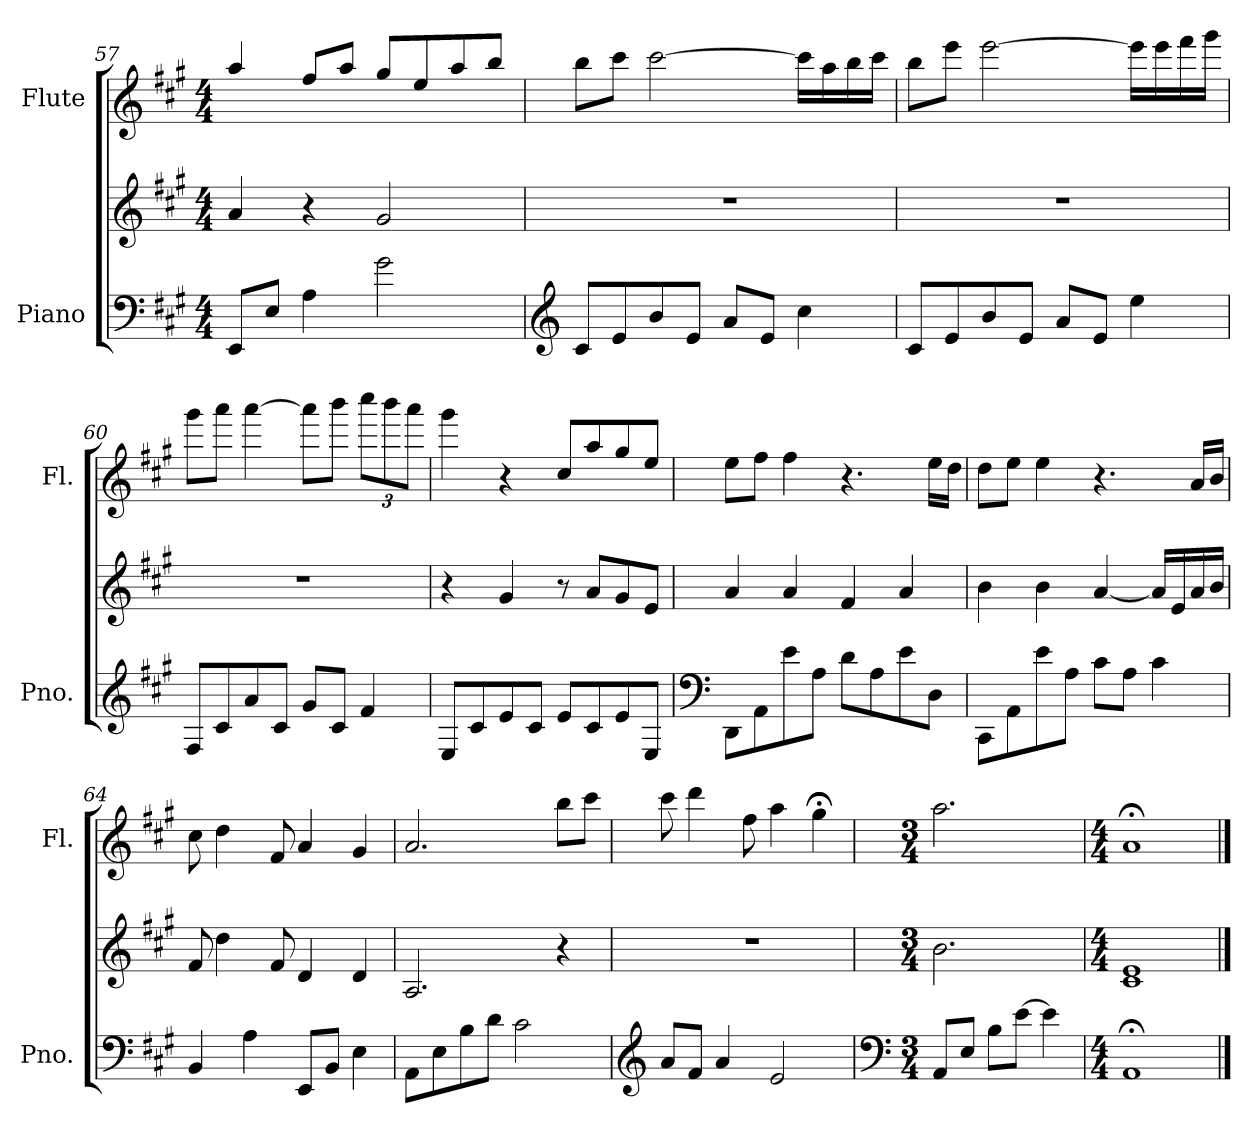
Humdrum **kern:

**kern	**kern	**kern
*part2	*part2	*part1
*staff3	*staff2	*staff1
*I"Piano	*	*I"Flute
*I'Pno.	*	*I'Fl.
*clefF4	*clefG2	*clefG2
*k[f#c#g#]	*k[f#c#g#]	*k[f#c#g#]
*M4/4	*M4/4	*M4/4
=57	=57	=57
8EE/L	4a/	4aa/
8E/J	.	.
4A\	4r	8ff#/L
.	.	8aa/J
2g#\	2g#/	8gg#/L
.	.	8ee/
.	.	8aa/
.	.	8bb/J
!!LO:LB:g=z
=58	=58	=58
*clefG2	*	*
8c#/L	1r	8bb\L
8e/	.	8ccc#\J
8b/	.	[2ccc#\
8e/J	.	.
8a/L	.	.
8e/J	.	.
4cc#\	.	16ccc#\LL]
.	.	16aa\
.	.	16bb\
.	.	16ccc#\JJ
=59	=59	=59
8c#/L	1r	8bb\L
8e/	.	8eee\J
8b/	.	[2eee\
8e/J	.	.
8a/L	.	.
8e/J	.	.
4ee\	.	16eee\LL]
.	.	16eee\
.	.	16fff#\
.	.	16ggg#\JJ
=60	=60	=60
8F#/L	1r	8ggg#\L
8c#/	.	8aaa\J
8a/	.	[4aaa\
8c#/J	.	.
8g#/L	.	8aaa\L]
8c#/J	.	8bbb\J
*	*	*Xbrackettup
4f#/	.	12cccc#\L
.	.	12bbb\
.	.	12aaa\J
=61	=61	=61
8E/L	4r	4ggg#\
8c#/	.	.
8e/	4g#/	4r
8c#/J	.	.
8e/L	8r	8cc#/L
8c#/	8a/L	8aa/
8e/	8g#/	8gg#/
8E/J	8e/J	8ee/J
!!LO:PB:g=z
=62	=62	=62
*clefF4	*	*
8DD\L	4a/	8ee\L
8AA\	.	8ff#\J
8e\	4a/	4ff#\
8A\J	.	.
8d\L	4f#/	4.r
8A\	.	.
8e\	4a/	.
8D\J	.	16ee\LL
.	.	16dd\JJ
=63	=63	=63
8CC#\L	4b\	8dd\L
8AA\	.	8ee\J
8e\	4b\	4ee\
8A\J	.	.
8c#\L	[4a/	4.r
8A\J	.	.
4c#\	16a/LL]	.
.	16e/	.
.	16a/	16a/LL
.	16b/JJ	16b/JJ
=64	=64	=64
4BB/	8f#/	8cc#\
.	4dd\	4dd\
4A\	.	.
.	8f#/	8f#/
8EE/L	4d/	4a/
8BB/J	.	.
4E\	4d/	4g#/
=65	=65	=65
8AA\L	2.A/	2.a/
8E\	.	.
8B\	.	.
8d\J	.	.
2c#\	.	.
.	4r	8bb\L
.	.	8ccc#\J
=66	=66	=66
*clefG2	*	*
8a/L	1r	8ccc#\
8f#/J	.	4ddd\
4a/	.	.
.	.	8ff#\
2e/	.	4aa\
.	.	4gg#;<\
!!LO:LB:g=z
=67	=67	=67
*clefF4	*	*
*M3/4	*M3/4	*M3/4
8AA/L	2.b\	2.aa\
8E/J	.	.
8B\L	.	.
[8e\J	.	.
4e\]	.	.
=68	=68	=68
*M4/4	*M4/4	*M4/4
1AA;<	1c# 1e	1a;<
==	==	==
*-	*-	*-
